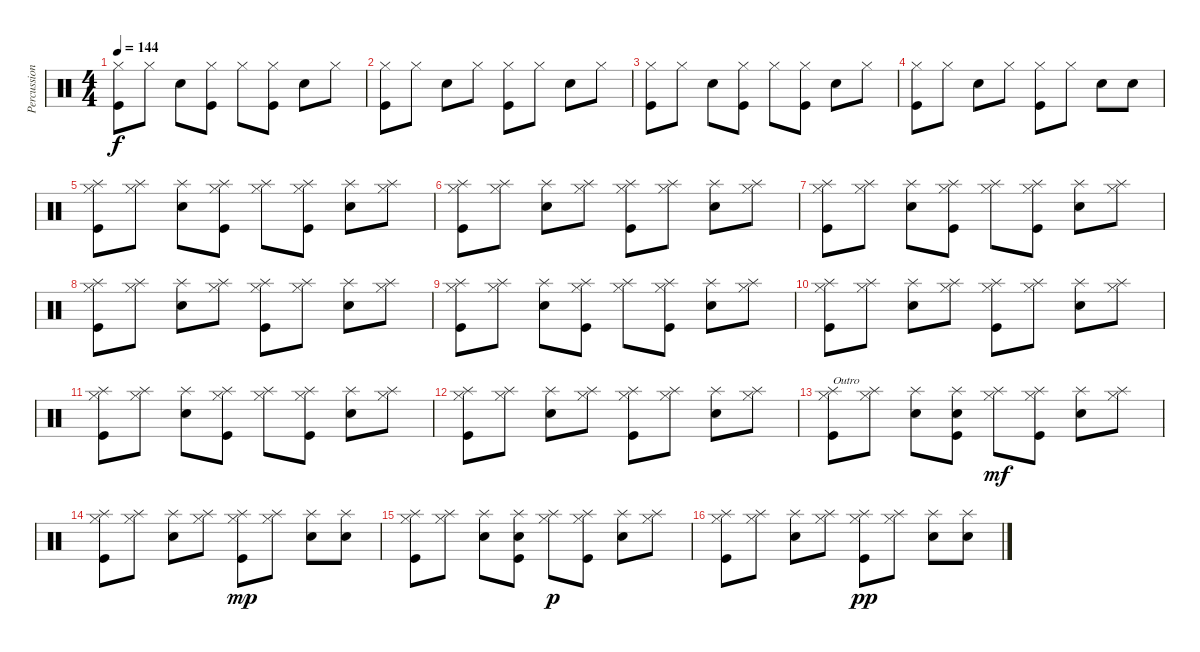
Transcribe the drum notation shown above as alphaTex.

\track ("Percussion" "Percussion") {instrument percussion}
\staff {score}
\articulation defaults
\ts (4 4)
\tempo 144
\clef neutral
\ks c
("Hi-Hat (closed)" "Kick (hit)").8{dy f} "Hi-Hat (closed)".8 "Electric Snare (hit)".8 ("Hi-Hat (closed)" "Kick (hit)").8 "Hi-Hat (closed)".8 ("Hi-Hat (closed)" "Kick (hit)").8 "Electric Snare (hit)".8 "Hi-Hat (closed)".8 |
("Hi-Hat (closed)" "Kick (hit)").8 "Hi-Hat (closed)".8 "Electric Snare (hit)".8 "Hi-Hat (closed)".8 ("Hi-Hat (closed)" "Kick (hit)").8 "Hi-Hat (closed)".8 "Electric Snare (hit)".8 "Hi-Hat (closed)".8 |
("Hi-Hat (closed)" "Kick (hit)").8 "Hi-Hat (closed)".8 "Electric Snare (hit)".8 ("Hi-Hat (closed)" "Kick (hit)").8 "Hi-Hat (closed)".8 ("Hi-Hat (closed)" "Kick (hit)").8 "Electric Snare (hit)".8 "Hi-Hat (closed)".8 |
("Hi-Hat (closed)" "Kick (hit)").8 "Hi-Hat (closed)".8 "Electric Snare (hit)".8 "Hi-Hat (closed)".8 ("Hi-Hat (closed)" "Kick (hit)").8 "Hi-Hat (closed)".8 "Electric Snare (hit)".8 "Electric Snare (hit)".8 |
("Splash (hit)" "Hi-Hat (closed)" "Kick (hit)").8 ("Splash (hit)" "Hi-Hat (closed)").8 ("Splash (hit)" "Electric Snare (hit)").8 ("Splash (hit)" "Hi-Hat (closed)" "Kick (hit)").8 ("Splash (hit)" "Hi-Hat (closed)").8 ("Splash (hit)" "Hi-Hat (closed)" "Kick (hit)").8 ("Splash (hit)" "Electric Snare (hit)").8 ("Splash (hit)" "Hi-Hat (closed)").8 |
("Splash (hit)" "Hi-Hat (closed)" "Kick (hit)").8 ("Splash (hit)" "Hi-Hat (closed)").8 ("Splash (hit)" "Electric Snare (hit)").8 ("Splash (hit)" "Hi-Hat (closed)").8 ("Splash (hit)" "Hi-Hat (closed)" "Kick (hit)").8 ("Splash (hit)" "Hi-Hat (closed)").8 ("Splash (hit)" "Electric Snare (hit)").8 ("Splash (hit)" "Hi-Hat (closed)").8 |
("Splash (hit)" "Hi-Hat (closed)" "Kick (hit)").8 ("Splash (hit)" "Hi-Hat (closed)").8 ("Splash (hit)" "Electric Snare (hit)").8 ("Splash (hit)" "Hi-Hat (closed)" "Kick (hit)").8 ("Splash (hit)" "Hi-Hat (closed)").8 ("Splash (hit)" "Hi-Hat (closed)" "Kick (hit)").8 ("Splash (hit)" "Electric Snare (hit)").8 ("Splash (hit)" "Hi-Hat (closed)").8 |
("Splash (hit)" "Hi-Hat (closed)" "Kick (hit)").8 ("Splash (hit)" "Hi-Hat (closed)").8 ("Splash (hit)" "Electric Snare (hit)").8 ("Splash (hit)" "Hi-Hat (closed)").8 ("Splash (hit)" "Hi-Hat (closed)" "Kick (hit)").8 ("Splash (hit)" "Hi-Hat (closed)").8 ("Splash (hit)" "Electric Snare (hit)").8 ("Splash (hit)" "Hi-Hat (closed)").8 |
("Splash (hit)" "Hi-Hat (closed)" "Kick (hit)").8 ("Splash (hit)" "Hi-Hat (closed)").8 ("Splash (hit)" "Electric Snare (hit)").8 ("Splash (hit)" "Hi-Hat (closed)" "Kick (hit)").8 ("Splash (hit)" "Hi-Hat (closed)").8 ("Splash (hit)" "Hi-Hat (closed)" "Kick (hit)").8 ("Splash (hit)" "Electric Snare (hit)").8 ("Splash (hit)" "Hi-Hat (closed)").8 |
("Splash (hit)" "Hi-Hat (closed)" "Kick (hit)").8 ("Splash (hit)" "Hi-Hat (closed)").8 ("Splash (hit)" "Electric Snare (hit)").8 ("Splash (hit)" "Hi-Hat (closed)").8 ("Splash (hit)" "Hi-Hat (closed)" "Kick (hit)").8 ("Splash (hit)" "Hi-Hat (closed)").8 ("Splash (hit)" "Electric Snare (hit)").8 ("Splash (hit)" "Hi-Hat (closed)").8 |
("Splash (hit)" "Hi-Hat (closed)" "Kick (hit)").8 ("Splash (hit)" "Hi-Hat (closed)").8 ("Splash (hit)" "Electric Snare (hit)").8 ("Splash (hit)" "Hi-Hat (closed)" "Kick (hit)").8 ("Splash (hit)" "Hi-Hat (closed)").8 ("Splash (hit)" "Hi-Hat (closed)" "Kick (hit)").8 ("Splash (hit)" "Electric Snare (hit)").8 ("Splash (hit)" "Hi-Hat (closed)").8 |
("Splash (hit)" "Hi-Hat (closed)" "Kick (hit)").8 ("Splash (hit)" "Hi-Hat (closed)").8 ("Splash (hit)" "Electric Snare (hit)").8 ("Splash (hit)" "Hi-Hat (closed)").8 ("Splash (hit)" "Hi-Hat (closed)" "Kick (hit)").8 ("Splash (hit)" "Hi-Hat (closed)").8 ("Splash (hit)" "Electric Snare (hit)").8 ("Splash (hit)" "Hi-Hat (closed)").8 |
("Splash (hit)" "Hi-Hat (closed)" "Kick (hit)").8{txt "Outro"} ("Splash (hit)" "Hi-Hat (closed)").8 ("Splash (hit)" "Electric Snare (hit)").8 ("Splash (hit)" "Electric Snare (hit)" "Kick (hit)").8 ("Splash (hit)" "Hi-Hat (closed)").8{dy mf} ("Splash (hit)" "Hi-Hat (closed)" "Kick (hit)").8 ("Splash (hit)" "Electric Snare (hit)").8 ("Splash (hit)" "Hi-Hat (closed)").8 |
("Splash (hit)" "Hi-Hat (closed)" "Kick (hit)").8 ("Splash (hit)" "Hi-Hat (closed)").8 ("Splash (hit)" "Electric Snare (hit)").8 ("Splash (hit)" "Hi-Hat (closed)").8 ("Splash (hit)" "Hi-Hat (closed)" "Kick (hit)").8{dy mp} ("Splash (hit)" "Hi-Hat (closed)").8 ("Splash (hit)" "Electric Snare (hit)").8 ("Splash (hit)" "Electric Snare (hit)").8 |
("Splash (hit)" "Hi-Hat (closed)" "Kick (hit)").8 ("Splash (hit)" "Hi-Hat (closed)").8 ("Splash (hit)" "Electric Snare (hit)").8 ("Splash (hit)" "Electric Snare (hit)" "Kick (hit)").8 ("Splash (hit)" "Hi-Hat (closed)").8{dy p} ("Splash (hit)" "Hi-Hat (closed)" "Kick (hit)").8 ("Splash (hit)" "Electric Snare (hit)").8 ("Splash (hit)" "Hi-Hat (closed)").8 |
("Splash (hit)" "Hi-Hat (closed)" "Kick (hit)").8 ("Splash (hit)" "Hi-Hat (closed)").8 ("Splash (hit)" "Electric Snare (hit)").8 ("Splash (hit)" "Hi-Hat (closed)").8 ("Splash (hit)" "Hi-Hat (closed)" "Kick (hit)").8{dy pp} ("Splash (hit)" "Hi-Hat (closed)").8 ("Splash (hit)" "Electric Snare (hit)").8 ("Splash (hit)" "Electric Snare (hit)").8
